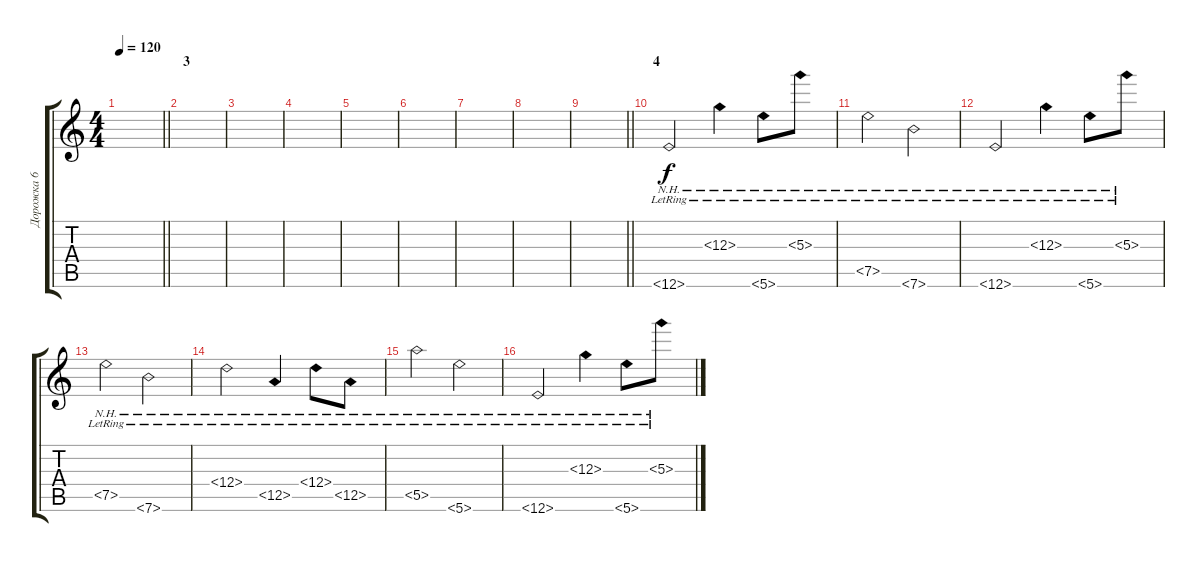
\track ("Дорожка 6" "Дорожка 6") {instrument acousticguitarnylon}
\staff {score tabs}
\tuning (E4 B3 G3 D3 A2 E2) {hide}
\ts (4 4)
\tempo 120
\clef g2
\barLineRight lightlight
\ks c
|
\section ("" "3")
|
|
|
|
|
|
|
\barLineRight lightlight
|
\section ("" "4")
12.6{nh lr}.2 12.3{nh lr}.4 5.6{nh lr}.8 5.3{nh lr}.8 |
7.5{nh lr}.2 7.6{nh lr}.2 |
12.6{nh lr}.2 12.3{nh lr}.4 5.6{nh lr}.8 5.3{nh lr}.8 |
7.5{nh lr}.2 7.6{nh lr}.2 |
12.4{nh lr}.2 12.5{nh lr}.4 12.4{nh lr}.8 12.5{nh lr}.8 |
5.5{nh lr}.2 5.6{nh lr}.2 |
12.6{nh lr}.2 12.3{nh lr}.4 5.6{nh lr}.8 5.3{nh lr}.8
